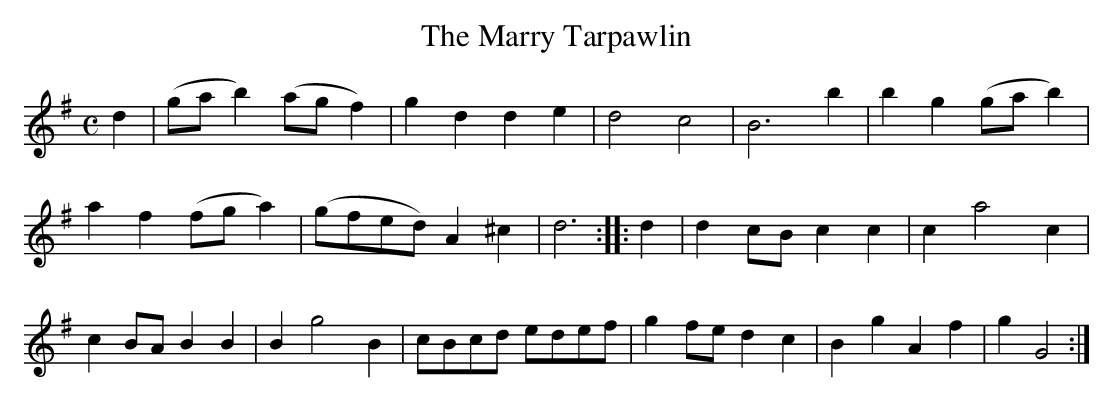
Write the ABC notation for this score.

X:1
T:Marry Tarpawlin, The
M:C
L:1/8
K:G
d2|(ga b2) (ag f2)|g2d2d2e2|d4 c4|B6 b2|b2 g2 (ga b2)|
a2f2 (fga2)|(gfed) A2^c2|d6::d2|d2 cB c2c2|c2a4c2|
c2BA B2B2|B2g4B2|cBcd edef|g2 fe d2c2|B2g2A2f2|g2 G4:|]
